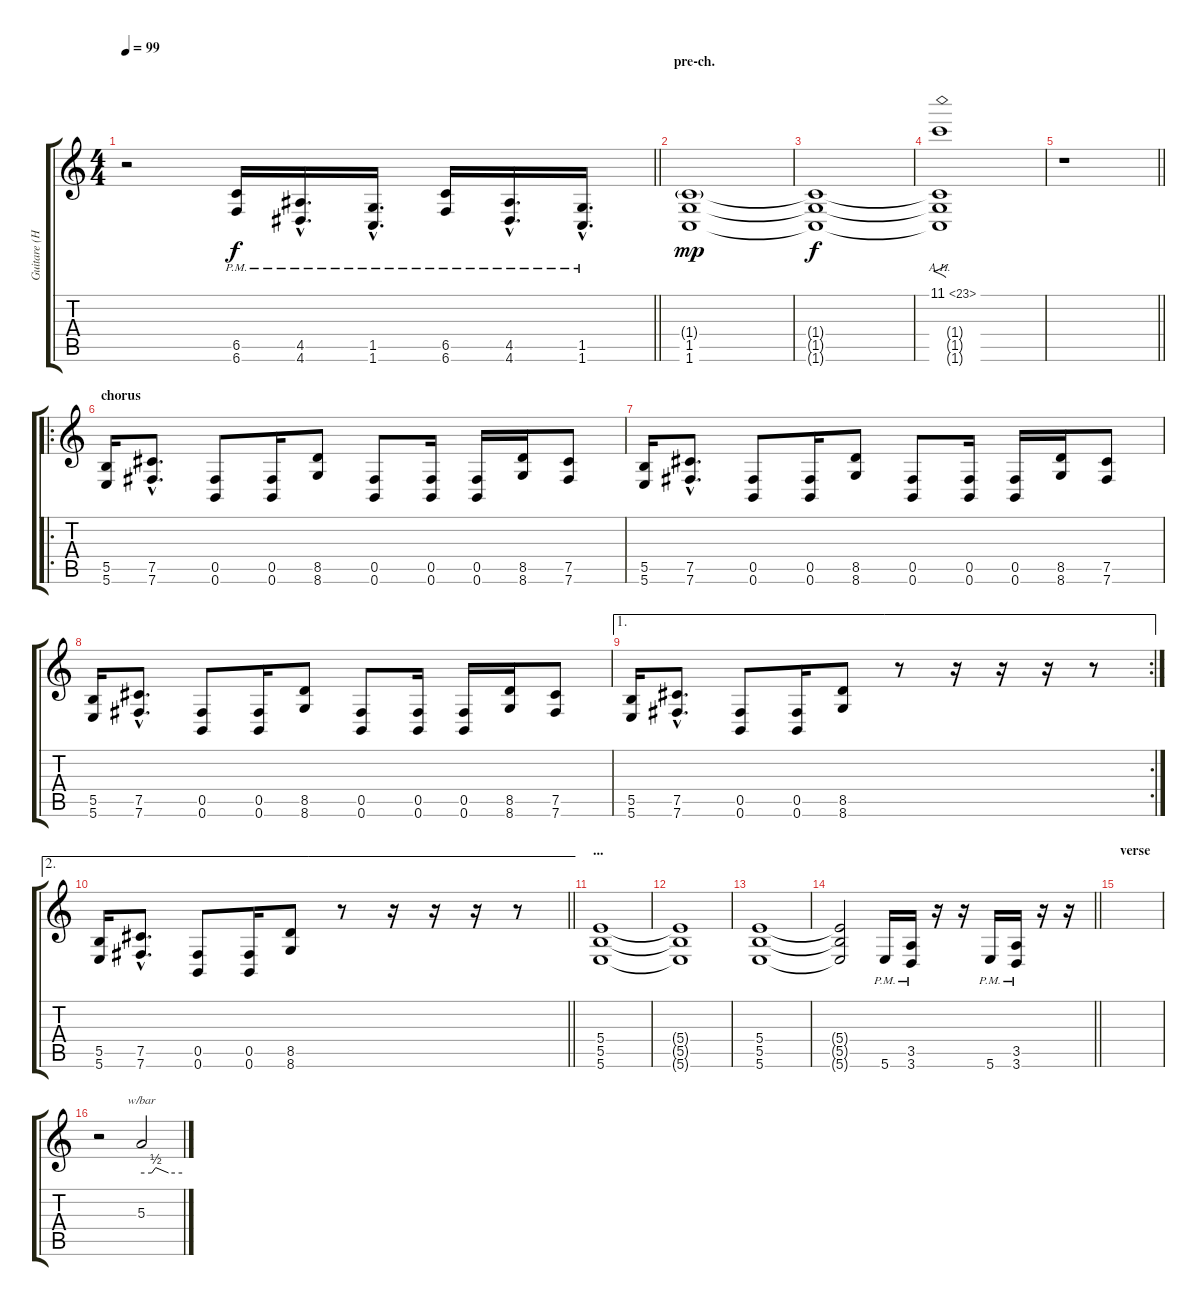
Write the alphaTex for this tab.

\track ("Guitare (Head)" "Guitare (H") {instrument distortionguitar}
\staff {score tabs}
\tuning (Db4 Ab3 E3 B2 Gb2 B1) {hide}
\ts (4 4)
\tempo 99
\clef g2
\barLineRight lightlight
\ks c
r.2{dy f instrument distortionguitar} (6.5{pm} 6.6{pm}).16 (4.5{hac pm} 4.6{hac pm}).16{d} (1.5{hac pm} 1.6{hac pm}).16{d} (6.5{pm} 6.6{pm}).16 (4.5{hac pm} 4.6{hac pm}).16{d} (1.5{hac pm} 1.6{hac pm}).16{d} |
\section ("" "pre-ch.")
(1.4{g} 1.5 1.6).1{dy mp} |
(1.4{t} 1.5{t} 1.6{t}).1{dy f} |
(11.1{ah 12} 1.4{t} 1.5{t} 1.6{t}).1{f} |
\barLineRight lightlight
r.1 |
\ro
\section ("" "chorus")
(5.5 5.6).16 (7.5{hac} 7.6{hac}).8{d} (0.5 0.6).8 (0.5 0.6).16 (8.5 8.6).8 (0.5 0.6).8 (0.5 0.6).16 (0.5 0.6).16 (8.5 8.6).16 (7.5 7.6).8 |
(5.5 5.6).16 (7.5{hac} 7.6{hac}).8{d} (0.5 0.6).8 (0.5 0.6).16 (8.5 8.6).8 (0.5 0.6).8 (0.5 0.6).16 (0.5 0.6).16 (8.5 8.6).16 (7.5 7.6).8 |
(5.5 5.6).16 (7.5{hac} 7.6{hac}).8{d} (0.5 0.6).8 (0.5 0.6).16 (8.5 8.6).8 (0.5 0.6).8 (0.5 0.6).16 (0.5 0.6).16 (8.5 8.6).16 (7.5 7.6).8 |
\ae 1
\rc 2
(5.5 5.6).16 (7.5{hac} 7.6{hac}).8{d} (0.5 0.6).8 (0.5 0.6).16 (8.5 8.6).8 r.8 r.16 r.16 r.16 r.8 |
\ae 2
\barLineRight lightlight
(5.5 5.6).16 (7.5{hac} 7.6{hac}).8{d} (0.5 0.6).8 (0.5 0.6).16 (8.5 8.6).8 r.8 r.16 r.16 r.16 r.8 |
\section ("" "...")
(5.4 5.5 5.6).1 |
(5.4{t} 5.5{t} 5.6{t}).1 |
(5.4 5.5 5.6).1 |
\barLineRight lightlight
(5.4{t} 5.5{t} 5.6{t}).2 5.6{pm}.16 (3.5{pm} 3.6{pm}).16 r.16 r.16 5.6{pm}.16 (3.5{pm} 3.6{pm}).16 r.16 r.16 |
\section ("" "verse")
|
r.2 5.3.2{tbe (custom default 0 0 15 0 21 2 40 0 60 0)}
